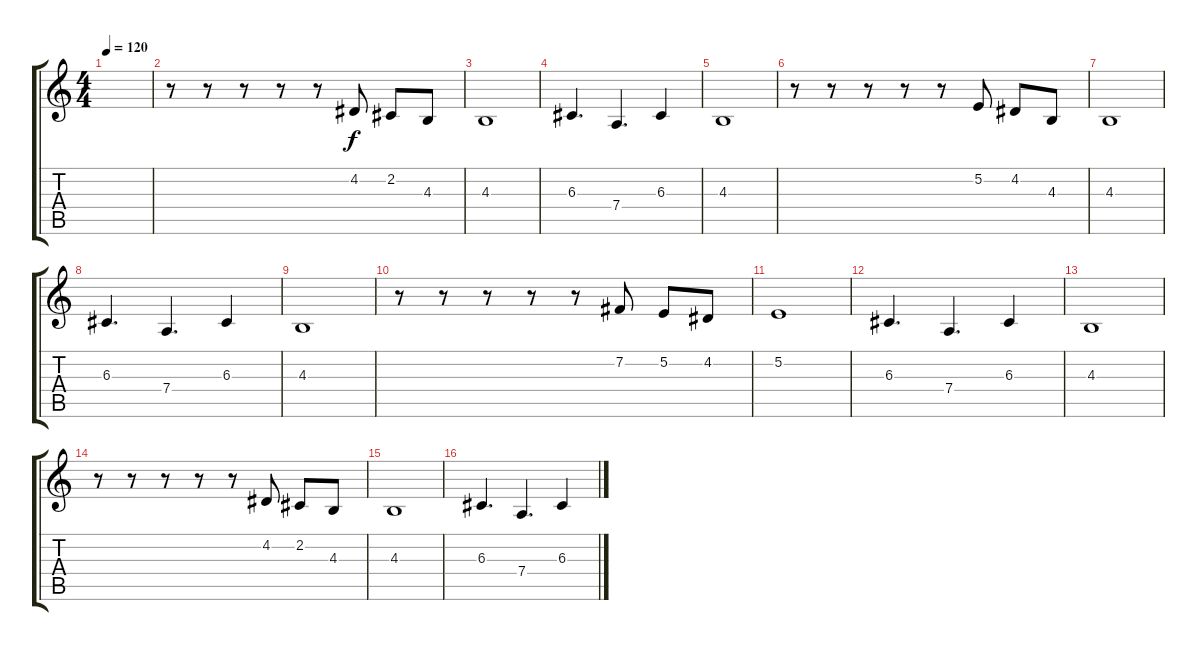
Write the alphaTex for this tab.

\track "" {instrument violin}
\staff {score tabs}
\tuning (E4 B3 G3 D3 A2 E2) {hide}
\ts (4 4)
\tempo 120
\clef g2
\ks c
|
r.8 r.8 r.8 r.8 r.8 4.2.8 2.2.8 4.3.8 |
4.3.1 |
6.3.4{d} 7.4.4{d} 6.3.4 |
4.3.1 |
r.8 r.8 r.8 r.8 r.8 5.2.8 4.2.8 4.3.8 |
4.3.1 |
6.3.4{d} 7.4.4{d} 6.3.4 |
4.3.1 |
r.8 r.8 r.8 r.8 r.8 7.2.8 5.2.8 4.2.8 |
5.2.1 |
6.3.4{d} 7.4.4{d} 6.3.4 |
4.3.1 |
r.8 r.8 r.8 r.8 r.8 4.2.8 2.2.8 4.3.8 |
4.3.1 |
6.3.4{d} 7.4.4{d} 6.3.4
